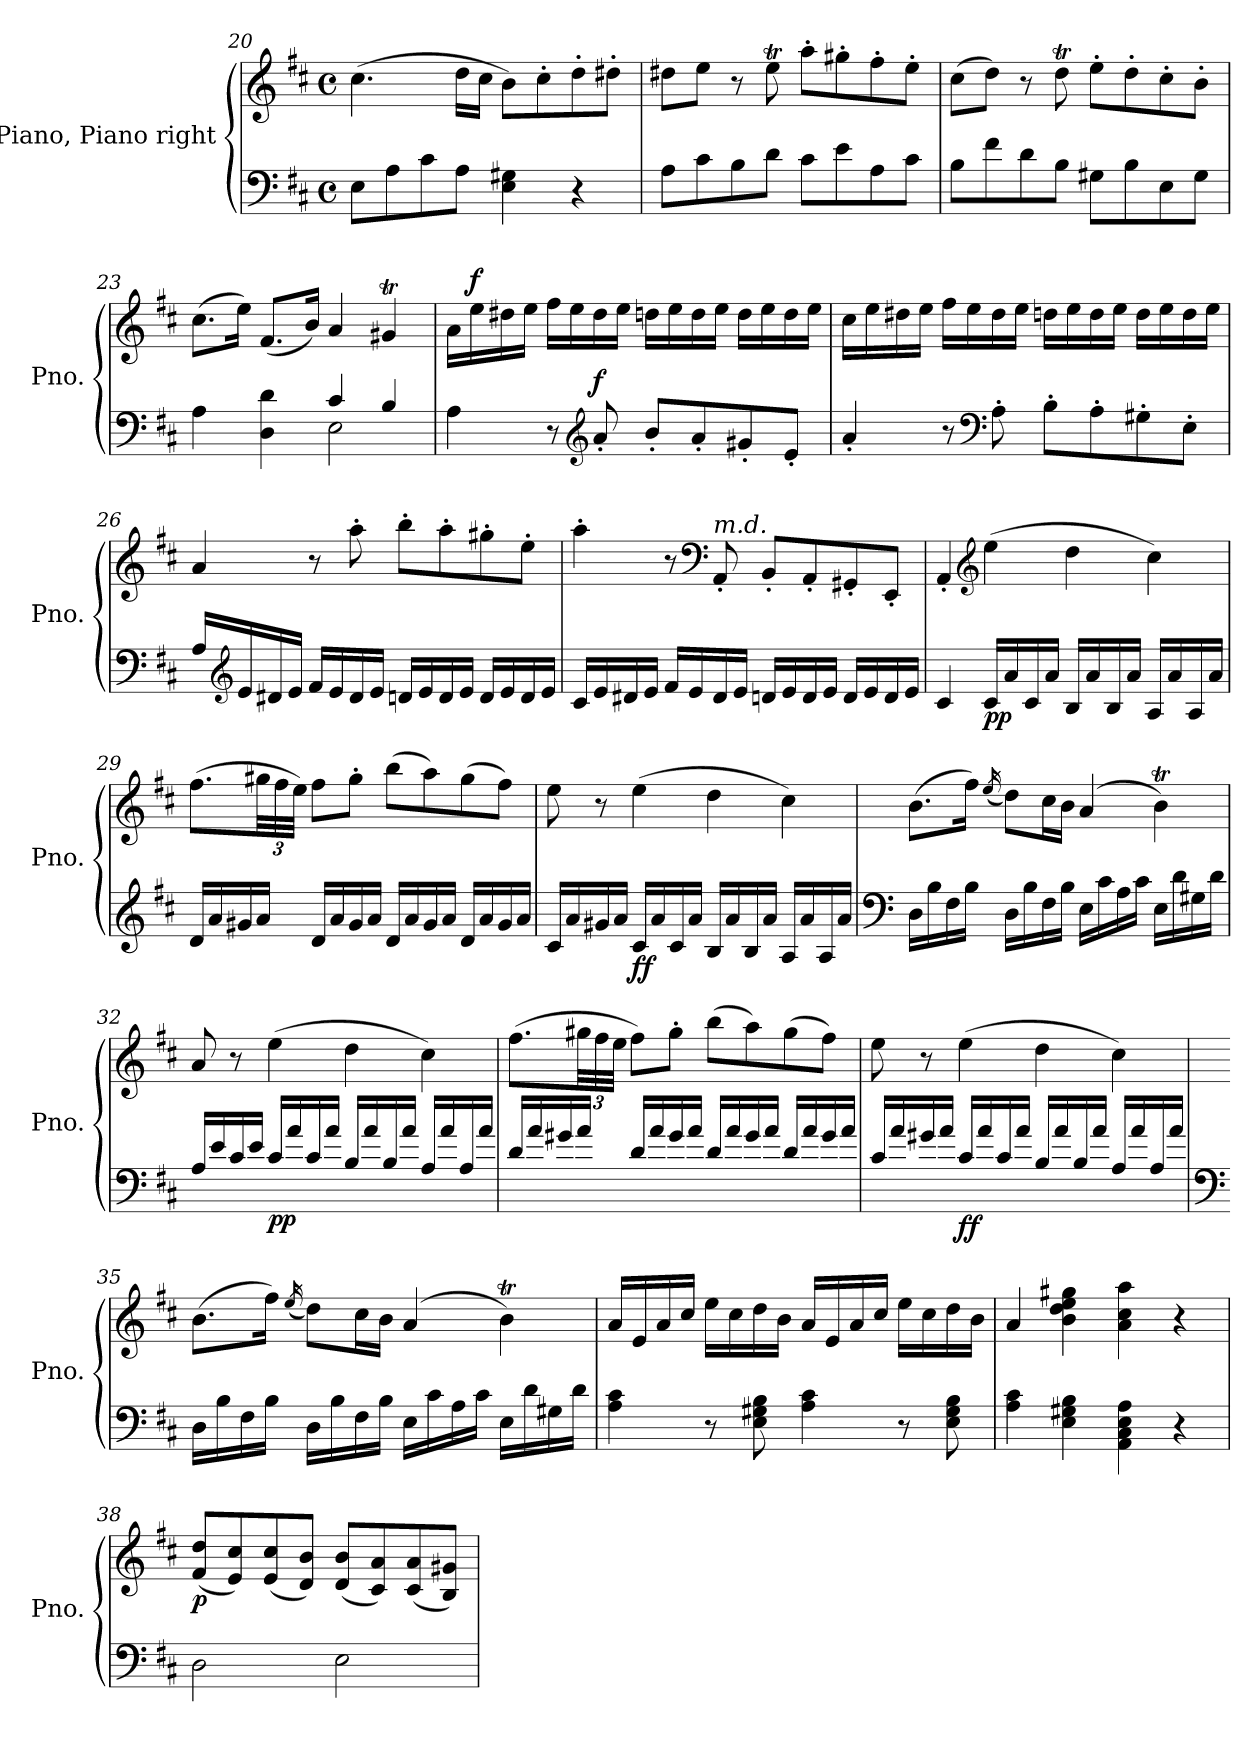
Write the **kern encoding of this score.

**kern	**kern	**dynam
*part1	*part1	*part1
*staff2	*staff1	*staff1/2
*I"Piano, Piano right	*	*
*I'Pno.	*	*
*clefF4	*clefG2	*
*k[f#c#]	*k[f#c#]	*
*M4/4	*M4/4	*
*met(c)	*met(c)	*
=20	=20	=20
8E\L	(>4.cc#\	.
8A\	.	.
8c#\	.	.
8A\J	16dd\LL	.
.	16cc#\JJ	.
4E\ 4G#X\	8b\L)	.
.	8cc#'\	.
4r	8dd'\	.
.	8dd#X'\J	.
=21	=21	=21
8A\L	8dd#X\L	.
8c#\	8ee\J	.
8B\	8r	.
8d\J	8eeT\	.
8c#\L	8aa'\L	.
8e\	8gg#X'\	.
8A\	8ff#'\	.
8c#\J	8ee'\J	.
=22	=22	=22
8B\L	(>8cc#\L	.
8f#\	8dd\J)	.
8d\	8r	.
8B\J	8ddT\	.
8G#X\L	8ee'\L	.
8B\	8dd'\	.
8E\	8cc#'\	.
8G#\J	8b'\J	.
=23	=23	=23
*^	*	*
4A\	2ryy	(>8.cc#\L	.
.	.	16ee\Jk)	.
4D\ 4d\	.	(<8.f#/L	.
.	.	16b/Jk)	.
4c#/	2E\	4a/	.
4B/	.	4g#Xt/	.
*v	*v	*	*
=24	=24	=24
4A\	16a\LL	.
!	!	!LO:DY:a
.	16ee\	f
.	16dd#X\	.
.	16ee\JJ	.
8r	16ff#\LL	.
.	16ee\	.
*clefG2	*	*
!	!	!LO:DY:a=2
8a'/	16dd#\	f
.	16ee\JJ	.
8b'/L	16ddn\LL	.
.	16ee\	.
8a'/	16dd\	.
.	16ee\JJ	.
8g#X'/	16dd\LL	.
.	16ee\	.
8e'/J	16dd\	.
.	16ee\JJ	.
=25	=25	=25
4a'/	16cc#\LL	.
.	16ee\	.
.	16dd#X\	.
.	16ee\JJ	.
8r	16ff#\LL	.
.	16ee\	.
*clefF4	*	*
8A'\	16dd#\	.
.	16ee\JJ	.
8B'\L	16ddn\LL	.
.	16ee\	.
8A'\	16dd\	.
.	16ee\JJ	.
8G#X'\	16dd\LL	.
.	16ee\	.
8E'\J	16dd\	.
.	16ee\JJ	.
=26	=26	=26
16A/LL	4a/	.
*clefG2	*	*
16e/	.	.
16d#X/	.	.
16e/JJ	.	.
16f#/LL	8r	.
16e/	.	.
16d#/	8aa'\	.
16e/JJ	.	.
16dn/LL	8bb'\L	.
16e/	.	.
16d/	8aa'\	.
16e/JJ	.	.
16d/LL	8gg#X'\	.
16e/	.	.
16d/	8ee'\J	.
16e/JJ	.	.
=27	=27	=27
16c#/LL	4aa'\	.
16e/	.	.
16d#X/	.	.
16e/JJ	.	.
16f#/LL	8r	.
16e/	.	.
*	*clefF4	*
!	!LO:TX:a:i:t=m.d.	!
16d#/	8AA'/	.
16e/JJ	.	.
16dn/LL	8BB'/L	.
16e/	.	.
16d/	8AA'/	.
16e/JJ	.	.
16d/LL	8GG#X'/	.
16e/	.	.
16d/	8EE'/J	.
16e/JJ	.	.
=28	=28	=28
4c#/	4AA'/	.
*	*clefG2	*
!	!	!LO:DY:b=2
!	!	!LO:DY:n=1:b
16c#/LL	(>4ee\	p p
16a/	.	.
16c#/	.	.
16a/JJ	.	.
16B/LL	4dd\	.
16a/	.	.
16B/	.	.
16a/JJ	.	.
16A/LL	4cc#\)	.
16a/	.	.
16A/	.	.
16a/JJ	.	.
=29	=29	=29
16d/LL	(>8.ff#\L	.
16a/	.	.
16g#X/	.	.
*	*Xbrackettup	*
16a/JJ	48gg#X\LL	.
.	48ff#\	.
.	48ee\JJJ)	.
16d/LL	8ff#\L	.
16a/	.	.
16g#/	8gg#'\J	.
16a/JJ	.	.
16d/LL	(>8bb\L	.
16a/	.	.
16g#/	8aa\)	.
16a/JJ	.	.
16d/LL	(>8gg#\	.
16a/	.	.
16g#/	8ff#\J)	.
16a/JJ	.	.
=30	=30	=30
16c#/LL	8ee\	.
16a/	.	.
16g#X/	8r	.
16a/JJ	.	.
!	!	!LO:DY:b=2
!	!	!LO:DY:n=1:b
16c#/LL	(>4ee\	f f
16a/	.	.
16c#/	.	.
16a/JJ	.	.
16B/LL	4dd\	.
16a/	.	.
16B/	.	.
16a/JJ	.	.
16A/LL	4cc#\)	.
16a/	.	.
16A/	.	.
16a/JJ	.	.
=31	=31	=31
*clefF4	*	*
16D\LL	(>8.b\L	.
16B\	.	.
16F#\	.	.
16B\JJ	16ff#\Jk)	.
.	(<16qee/	.
16D\LL	8dd\L)	.
16B\	.	.
16F#\	16cc#\L	.
16B\JJ	16b\JJ	.
16E\LL	(>4a/	.
16c#\	.	.
16A\	.	.
16c#\JJ	.	.
16E\LL	4bT\)	.
16d\	.	.
16G#X\	.	.
16d\JJ	.	.
=32	=32	=32
16A/LL	8a/	.
16e/	.	.
16c#/	8r	.
16e/JJ	.	.
!	!	!LO:DY:b=2
!	!	!LO:DY:n=1:b
16c#/LL	(>4ee\	p p
16a/	.	.
16c#/	.	.
16a/JJ	.	.
16B/LL	4dd\	.
16a/	.	.
16B/	.	.
16a/JJ	.	.
16A/LL	4cc#\)	.
16a/	.	.
16A/	.	.
16a/JJ	.	.
=33	=33	=33
16d/LL	(>8.ff#\L	.
16a/	.	.
16g#X/	.	.
16a/JJ	48gg#X\LL	.
.	48ff#\	.
.	48ee\JJJ	.
16d/LL	8ff#\L)	.
16a/	.	.
16g#/	8gg#'\J	.
16a/JJ	.	.
16d/LL	(>8bb\L	.
16a/	.	.
16g#/	8aa\)	.
16a/JJ	.	.
16d/LL	(>8gg#\	.
16a/	.	.
16g#/	8ff#\J)	.
16a/JJ	.	.
=34	=34	=34
16c#/LL	8ee\	.
16a/	.	.
16g#X/	8r	.
16a/JJ	.	.
!	!	!LO:DY:b=2
!	!	!LO:DY:n=1:b
16c#/LL	(>4ee\	f f
16a/	.	.
16c#/	.	.
16a/JJ	.	.
16B/LL	4dd\	.
16a/	.	.
16B/	.	.
16a/JJ	.	.
16A/LL	4cc#\)	.
16a/	.	.
16A/	.	.
16a/JJ	.	.
=35	=35	=35
*clefF4	*	*
16D\LL	(>8.b\L	.
16B\	.	.
16F#\	.	.
16B\JJ	16ff#\Jk)	.
.	(<16qee/	.
16D\LL	8dd\L)	.
16B\	.	.
16F#\	16cc#\L	.
16B\JJ	16b\JJ	.
16E\LL	(>4a/	.
16c#\	.	.
16A\	.	.
16c#\JJ	.	.
16E\LL	4bT\)	.
16d\	.	.
16G#X\	.	.
16d\JJ	.	.
=36	=36	=36
4A\ 4c#\	16a/LL	.
.	16e/	.
.	16a/	.
.	16cc#/JJ	.
8r	16ee\LL	.
.	16cc#\	.
8E\ 8G#X\ 8B\	16dd\	.
.	16b\JJ	.
4A\ 4c#\	16a/LL	.
.	16e/	.
.	16a/	.
.	16cc#/JJ	.
8r	16ee\LL	.
.	16cc#\	.
8E\ 8G#\ 8B\	16dd\	.
.	16b\JJ	.
=37	=37	=37
4A\ 4c#\	4a/	.
4E\ 4G#X\ 4B\	4b\ 4dd\ 4ee\ 4gg#X\	.
4AA\ 4C#\ 4E\ 4A\	4a\ 4cc#\ 4aa\	.
4r	4r	.
=38	=38	=38
!	!	!LO:DY:b
2D\	(<8f#/ 8dd/L	p
.	8e/ 8cc#/)	.
.	(<8e/ 8cc#/	.
.	8d/ 8b/J)	.
2E\	(<8d/ 8b/L	.
.	8c#/ 8a/)	.
.	(<8c#/ 8a/	.
.	8B/ 8g#X/J)	.
=	=	=
*-	*-	*-
